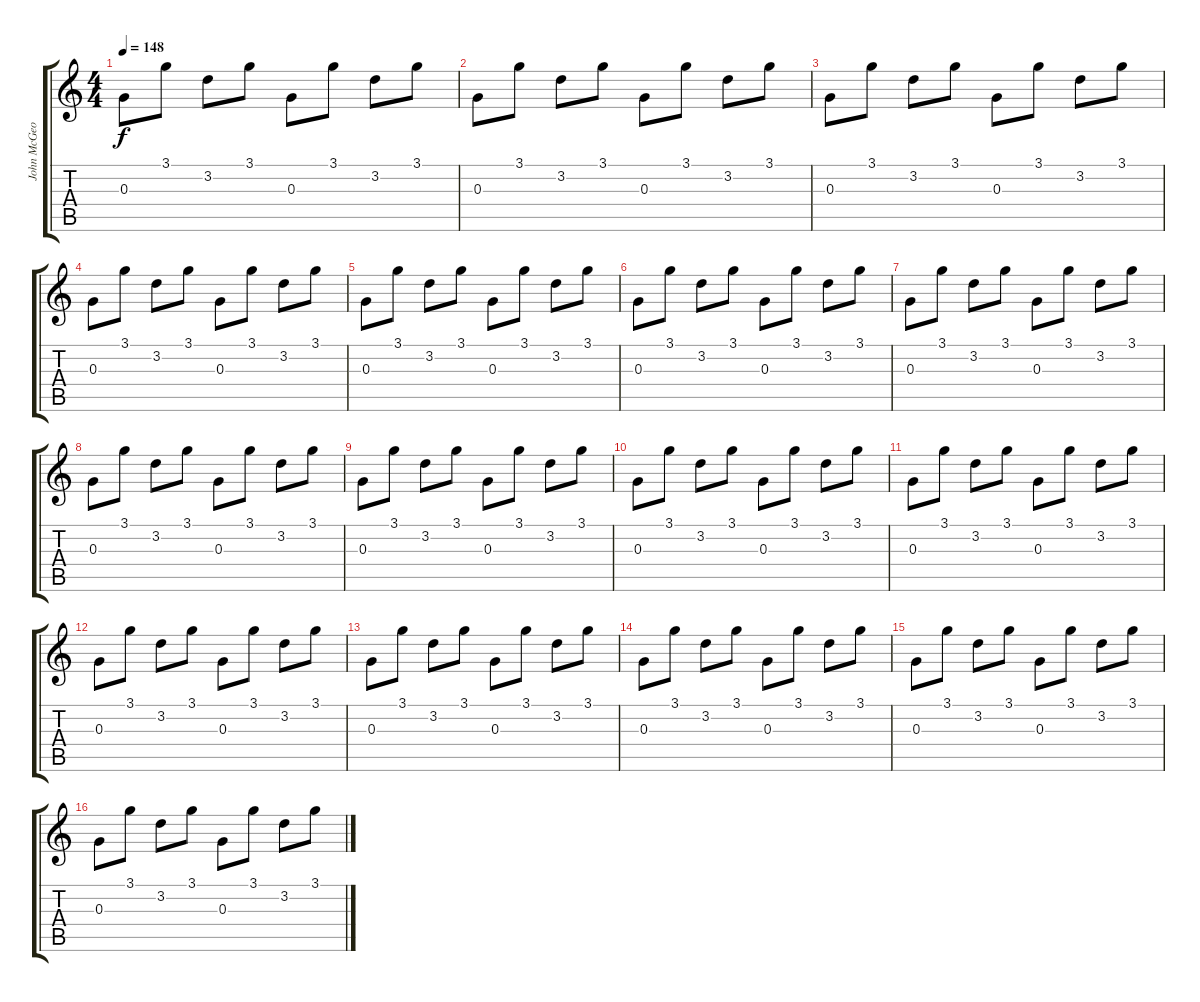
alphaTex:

\track ("John McGeoch" "John McGeo") {instrument electricguitarclean}
\staff {score tabs}
\tuning (E4 B3 G3 D3 A2 E2) {hide}
\ts (4 4)
\tempo 148
\clef g2
\ks c
0.3.8{dy f} 3.1.8 3.2.8 3.1.8 0.3.8 3.1.8 3.2.8 3.1.8 |
0.3.8 3.1.8 3.2.8 3.1.8 0.3.8 3.1.8 3.2.8 3.1.8 |
0.3.8 3.1.8 3.2.8 3.1.8 0.3.8 3.1.8 3.2.8 3.1.8 |
0.3.8 3.1.8 3.2.8 3.1.8 0.3.8 3.1.8 3.2.8 3.1.8 |
0.3.8 3.1.8 3.2.8 3.1.8 0.3.8 3.1.8 3.2.8 3.1.8 |
0.3.8 3.1.8 3.2.8 3.1.8 0.3.8 3.1.8 3.2.8 3.1.8 |
0.3.8 3.1.8 3.2.8 3.1.8 0.3.8 3.1.8 3.2.8 3.1.8 |
0.3.8 3.1.8 3.2.8 3.1.8 0.3.8 3.1.8 3.2.8 3.1.8 |
0.3.8 3.1.8 3.2.8 3.1.8 0.3.8 3.1.8 3.2.8 3.1.8 |
0.3.8 3.1.8 3.2.8 3.1.8 0.3.8 3.1.8 3.2.8 3.1.8 |
0.3.8 3.1.8 3.2.8 3.1.8 0.3.8 3.1.8 3.2.8 3.1.8 |
0.3.8 3.1.8 3.2.8 3.1.8 0.3.8 3.1.8 3.2.8 3.1.8 |
0.3.8 3.1.8 3.2.8 3.1.8 0.3.8 3.1.8 3.2.8 3.1.8 |
0.3.8 3.1.8 3.2.8 3.1.8 0.3.8 3.1.8 3.2.8 3.1.8 |
0.3.8 3.1.8 3.2.8 3.1.8 0.3.8 3.1.8 3.2.8 3.1.8 |
0.3.8 3.1.8 3.2.8 3.1.8 0.3.8 3.1.8 3.2.8 3.1.8
